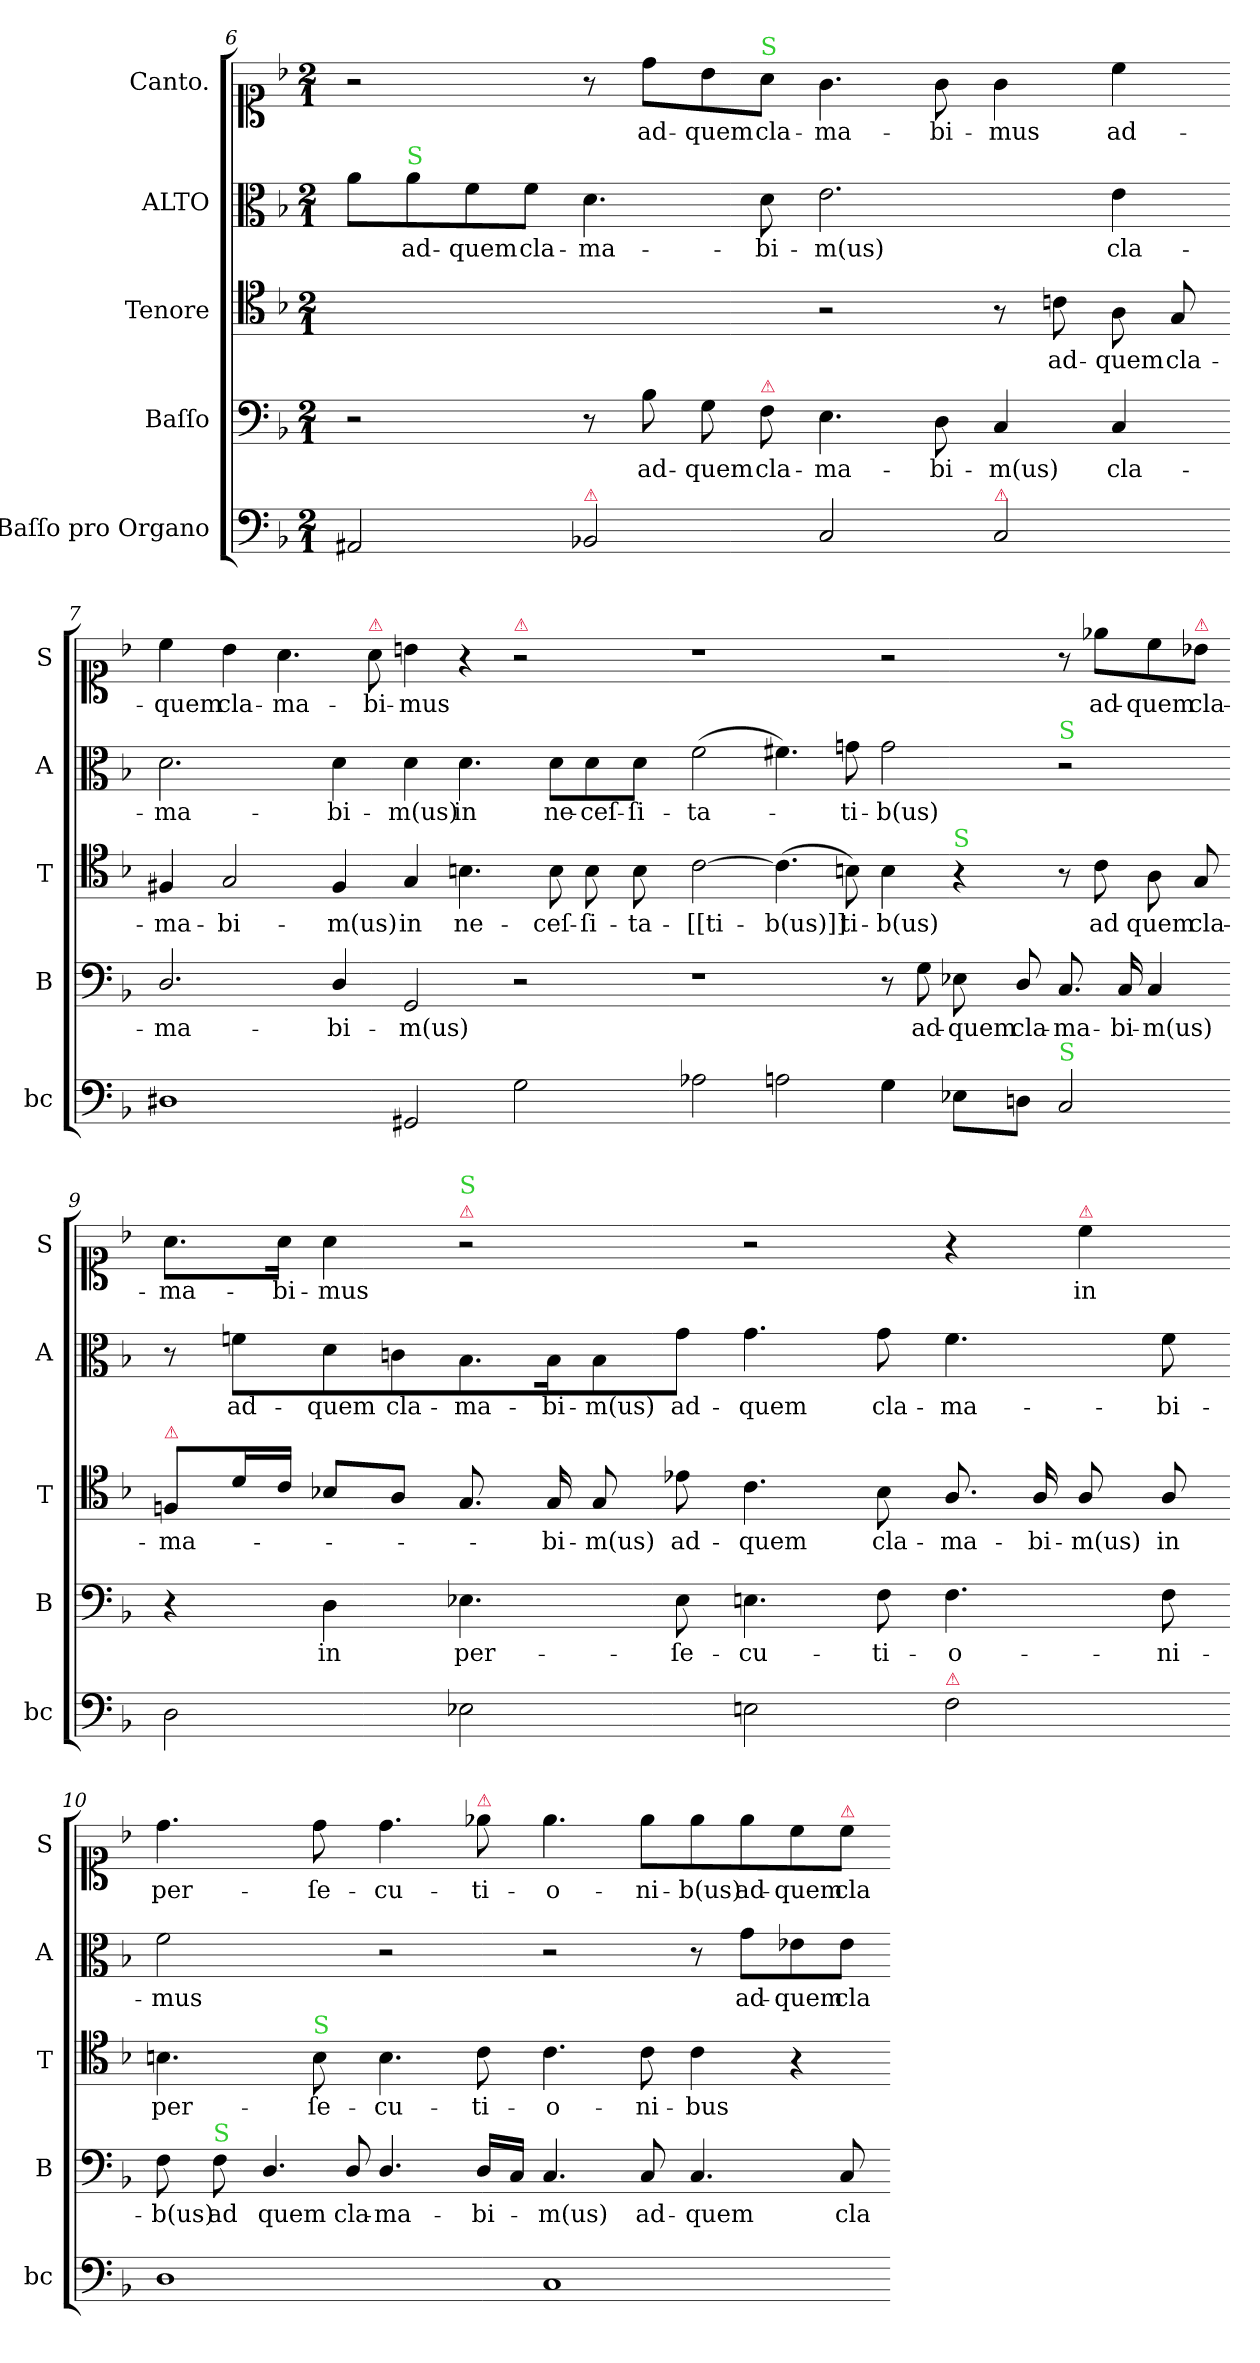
**kern	**kern	**text	**kern	**text	**kern	**text	**kern	**text
*part5	*part4	*part4	*part3	*part3	*part2	*part2	*part1	*part1
*staff5	*staff4	*staff4	*staff3	*staff3	*staff2	*staff2	*staff1	*staff1
*I"Baſſo pro Organo	*I"Baſſo	*	*I"Tenore	*	*I"ALTO	*	*I"Canto.	*
*I'bc	*I'B	*	*I'T	*	*I'A	*	*I'S	*
*clefF4	*clefF4	*	*clefC4	*	*clefC3	*	*clefC1	*
*k[b-]	*k[b-]	*	*k[b-]	*	*k[b-]	*	*k[b-]	*
*d:	*d:	*	*d:	*	*d:	*	*d:	*
*M2/1	*M2/1	*	*M2/1	*	*M2/1	*	*M2/1	*
=6	=6	=6	=6	=6	=6	=6	=6	=6
2AA#X/	2r	.	1ryy	.	8a\L	.	2r	.
!	!	!	!	!	!LO:TX:a:color=limegreen:t=S	!	!	!
.	.	.	.	.	8a\	ad-	.	.
.	.	.	.	.	8f\	-quem	.	.
.	.	.	.	.	8f\J	cla-	.	.
!LO:TX:a:color=crimson:t=⚠	!	!	!	!	!	!	!	!
2BB-X/	8r	.	.	.	4.d\	-ma-	8r	.
!	!	!	!	!	!	!	!	!LO:LY:i
.	8B-\	ad-	.	.	.	.	8dd\L	ad-
!	!	!	!	!	!	!	!	!LO:LY:i
.	8G\	-quem	.	.	.	.	8b-\	-quem
!	!	!	!	!	!	!	!LO:TX:a:color=limegreen:t=S	!
!	!LO:TX:a:color=crimson:t=⚠	!	!	!	!	!	!	!
!	!	!	!	!	!	!	!	!LO:LY:i
.	8F\	cla-	.	.	8d\	-bi-	8a\J	cla-
!	!	!	!	!	!	!	!	!LO:LY:i
2C/	4.E\	-ma-	2r	.	2.e\	-m(us)	4.g\	-ma-
!	!	!	!	!	!	!	!	!LO:LY:i
.	8D\	-bi-	.	.	.	.	8g\	-bi-
!LO:TX:a:color=crimson:t=⚠	!	!	!	!	!	!	!	!
!	!	!	!	!	!	!	!	!LO:LY:i
2C/	4C/	-m(us)	8r	.	.	.	4g\	-mus
.	.	.	8cn\	ad-	.	.	.	.
!	!	!	!	!	!	!	!	!LO:LY:i
.	4C/	cla-	8A\	-quem	4e\	cla-	4cc\	ad-
.	.	.	8G/	cla-	.	.	.	.
=7-	=7-	=7-	=7-	=7-	=7-	=7-	=7-	=7-
!	!	!	!	!	!	!	!	!LO:LY:i
1D#X	2.D/	-ma-	4F#X/	-ma-	2.d\	-ma-	4cc\	-quem
!	!	!	!	!	!	!	!	!LO:LY:i
.	.	.	2G/	-bi-	.	.	4b-\	cla-
!	!	!	!	!	!	!	!	!LO:LY:i
.	.	.	.	.	.	.	4.a\	-ma-
.	4D/	-bi-	4F#/	-m(us)	4d\	-bi-	.	.
!	!	!	!	!	!	!	!LO:TX:a:color=crimson:t=⚠	!
!	!	!	!	!	!	!	!	!LO:LY:i
.	.	.	.	.	.	.	8a\	-bi-
!	!	!	!	!	!	!	!	!LO:LY:i
2GG#X/	2GG/	-m(us)	4G/	in	4d\	-m(us)	4bn\	-mus
.	.	.	4.Bn\	ne-	4.d\	in	4r	.
!	!	!	!	!	!	!	!LO:TX:a:color=crimson:t=⚠	!
2G\	2r	.	.	.	.	.	2r	.
.	.	.	8B\	-ceſ-	8d\L	ne-	.	.
.	.	.	8B\	-ſi-	8d\	-ceſ-	.	.
.	.	.	8B\	-ta-	8d\J	-ſi-	.	.
=8-	=8-	=8-	=8-	=8-	=8-	=8-	=8-	=8-
2A-X\	1r	.	[2c\	-[[ti-	(>2f\	-ta-	1r	.
2An\	.	.	(>4.c\]	-b(us)]]	4.f#X\)	.	.	.
.	.	.	8Bn\)	-ti-	8gn\	-ti-	.	.
4G\	8r	.	4B\	-b(us)	2g\	-b(us)	2r	.
.	8G\	ad-	.	.	.	.	.	.
!	!	!	!LO:TX:a:color=limegreen:t=S	!	!	!	!	!
8E-X\L	8E-X\	-quem	4r	.	.	.	.	.
8Dn\J	8D/	cla-	.	.	.	.	.	.
!	!	!	!	!	!LO:TX:a:color=limegreen:t=S	!	!	!
!LO:TX:a:color=limegreen:t=S	!	!	!	!	!	!	!	!
2C/	8.C/	-ma-	8r	.	2r	.	8r	.
!	!	!	!	!	!	!	!	!LO:LY:i
.	.	.	8c\	ad	.	.	8ee-X\L	ad-
.	16C/	-bi-	.	.	.	.	.	.
!	!	!	!	!	!	!	!	!LO:LY:i
.	4C/	-m(us)	8A\	quem	.	.	8cc\	-quem
!	!	!	!	!	!	!	!LO:TX:a:color=crimson:t=⚠	!
!	!	!	!	!	!	!	!	!LO:LY:i
.	.	.	8G/	cla-	.	.	8b-X\J	cla-
=9-	=9-	=9-	=9-	=9-	=9-	=9-	=9-	=9-
!	!	!	!LO:TX:a:color=crimson:t=⚠	!	!	!	!	!
!	!	!	!	!	!	!	!	!LO:LY:i
2D\	4r	.	8Fn/L	-ma-	8r	.	8.a\L	-ma-
.	.	.	16d/L	.	8fn\L	ad-	.	.
!	!	!	!	!	!	!	!	!LO:LY:i
.	.	.	16c/JJ	.	.	.	16a\Jk	-bi-
!	!	!	!	!	!	!	!	!LO:LY:i
.	4D\	in	8B-X/L	.	8d\	-quem	4a\	-mus
.	.	.	8A/J	.	8cn\	cla-	.	.
!	!	!	!	!	!	!	!LO:TX:a:color=crimson:t=⚠	!
!	!	!	!	!	!	!	!LO:TX:a:color=limegreen:t=S	!
2E-X\	4.E-X\	per-	8.G/	.	8.B-\	-ma-	2r	.
.	.	.	16G/	-bi-	16B-\K	-bi-	.	.
.	.	.	8G/	-m(us)	8B-\	-m(us)	.	.
!	!	!	!	!	!	!LO:LY:i	!	!
.	8E-\	-ſe-	8e-X\	ad-	8g\J	ad-	.	.
!	!	!	!	!	!	!LO:LY:i	!	!
2En\	4.En\	-cu-	4.c\	-quem	4.g\	-quem	2r	.
!	!	!	!	!	!	!LO:LY:i	!	!
.	8F\	-ti-	8B-\	cla-	8g\	cla-	.	.
!LO:TX:a:color=crimson:t=⚠	!	!	!	!	!	!	!	!
!	!	!	!	!	!	!LO:LY:i	!	!
2F\	4.F\	-o-	8.A/	-ma-	4.f\	-ma-	4r	.
.	.	.	16A/	-bi-	.	.	.	.
!	!	!	!	!	!	!	!LO:TX:a:color=crimson:t=⚠	!
.	.	.	8A/	-m(us)	.	.	4cc\	in
!	!	!	!	!	!	!LO:LY:i	!	!
.	8F\	-ni-	8A/	in	8f\	-bi-	.	.
=10-	=10-	=10-	=10-	=10-	=10-	=10-	=10-	=10-
!	!	!	!	!	!	!LO:LY:i	!	!
1D	8F\	-b(us)	4.Bn\	per-	2f\	-mus	4.dd\	per-
!	!LO:TX:a:color=limegreen:t=S	!	!	!	!	!	!	!
.	8F\	ad	.	.	.	.	.	.
!	!LO:N:vis=4.	!	!	!	!	!	!	!
.	8.D/	quem	.	.	.	.	.	.
!	!	!	!LO:TX:a:color=limegreen:t=S	!	!	!	!	!
.	.	.	8B\	-ſe-	.	.	8dd\	-ſe-
!	!LO:N:vis=8	!	!	!	!	!	!	!
.	16D/	cla-	.	.	.	.	.	.
.	4.D/	-ma-	4.B\	-cu-	2r	.	4.dd\	-cu-
!	!	!	!	!	!	!	!LO:TX:a:color=crimson:t=⚠	!
.	16D/LL	-bi-	8c\	-ti-	.	.	8ee-X\	-ti-
.	16C/JJ	.	.	.	.	.	.	.
1C	4.C/	-m(us)	4.c\	-o-	2r	.	4.ee-\	-o-
.	8C/	ad-	8c\	-ni-	.	.	8ee-\L	-ni-
.	4.C/	-quem	4c\	-bus	8r	.	8ee-\	-b(us)
!	!	!	!	!	!	!LO:LY:i	!	!
.	.	.	.	.	8g\L	ad-	8ee-\	ad-
!	!	!	!	!	!	!LO:LY:i	!	!
.	.	.	4r	.	8e-X\	-quem	8cc\	-quem
!	!	!	!	!	!	!	!LO:TX:a:color=crimson:t=⚠	!
!	!	!	!	!	!	!LO:LY:i	!	!
.	8C/	cla-	.	.	8e-\J	cla-	8cc\J	cla-
=-	=-	=-	=-	=-	=-	=-	=-	=-
*-	*-	*-	*-	*-	*-	*-	*-	*-
